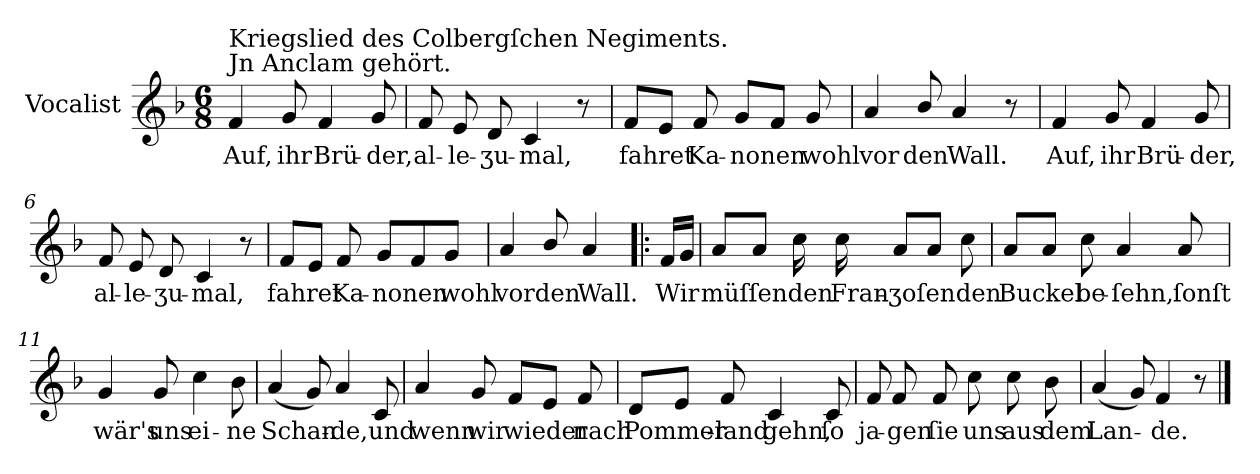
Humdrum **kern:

**kern	**text
*part1	*part1
*staff1	*staff1
*I"Vocalist	*
*k[b-]	*
*F:	*
*M6/8	*
=1	=1
!LO:TX:a:t=Jn Anclam gehört.	!
!LO:TX:a:t=Kriegslied des Colbergſchen Negiments.	!
4f	Auf,
8g	ihr
4f	Brü-
8g	-der,
=2	=2
8f	al-
8e	-le-
8d	-ʒu-
4c	-mal,
8r	.
=3	=3
8fL	fahret
8eJ	.
8f	Ka-
8gL	-nonen
8fJ	.
8g	wohl
=4	=4
4a	vor
8b-/	den
4a	Wall.
8r	.
=5	=5
4f	Auf,
8g	ihr
4f	Brü-
8g	-der,
=6	=6
8f	al-
8e	-le-
8d	-ʒu-
4c	-mal,
8r	.
=7	=7
8fL	fahret
8eJ	.
8f	Ka-
8gL	-nonen
8f	.
8gJ	wohl
=8	=8
4a	vor
8b-/	den
4a	Wall.
=!|:	=!|:
16fLL	Wir
16gJJ	.
=9	=9
8aL	müſſen
8aJ	.
16cc	den
16cc	Fran-
8aL	-ʒoſen
8aJ	.
8cc	den
=10	=10
8aL	Buckel
8aJ	.
8cc	be-
4a	-ſehn,
8a	ſonſt
=11	=11
4g	wär's
8g	uns
4cc	ei-
8b-	-ne
=12	=12
(4a	Schan-
8g)	.
4a	-de,
8c	und
=13	=13
4a	wenn
8g	wir
8fL	wieder
8eJ	.
8f	nach
=14	=14
8dL	Pommer-
8eJ	.
8f	-land
4c	gehn,
8c	ſo
=15	=15
8f	ja-
8f	-gen
8f	ſie
8cc	uns
8cc	aus
8b-	dem
=16	=16
(4a	Lan-
8g)	.
4f	-de.
8r	.
==	==
*-	*-
